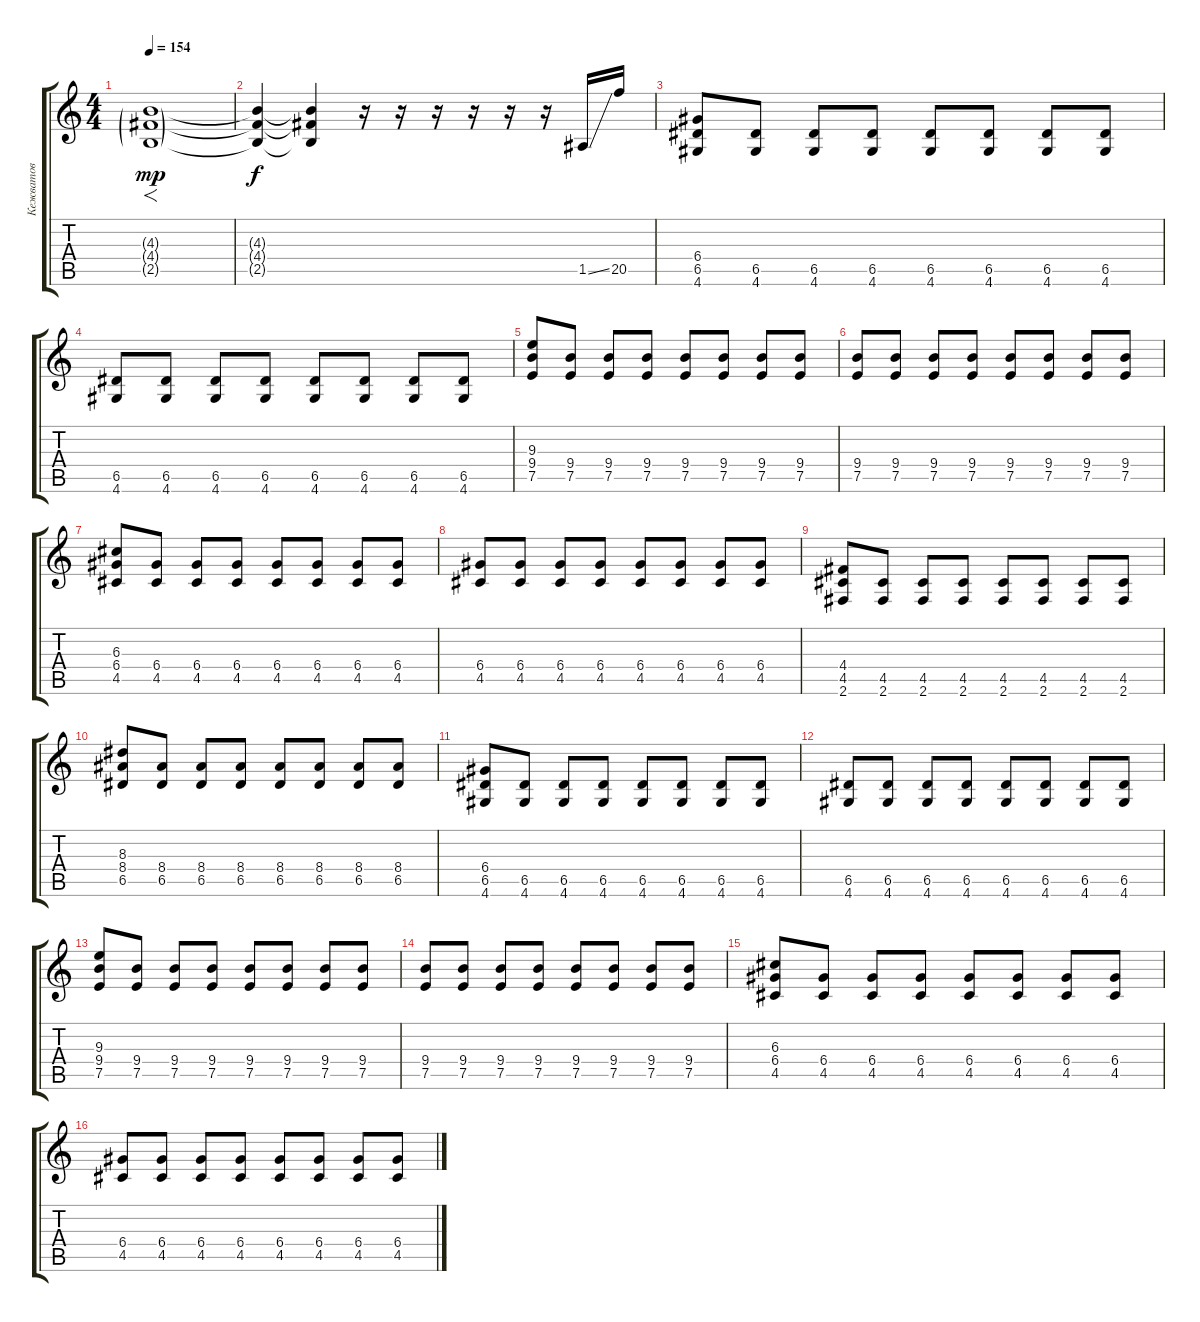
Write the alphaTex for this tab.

\track ("Кежватов" "Кежватов") {instrument distortionguitar}
\staff {score tabs}
\tuning (E4 B3 G3 D3 A2 E2) {hide}
\ts (4 4)
\tempo 154
\clef g2
\ks c
(4.3{g} 4.4{g} 2.5{g}).1{f dy mp} |
(4.3{t} 4.4{t} 2.5{t}).4{dy f} (4.3{t} 4.4{t} 2.5{t}).4 r.16 r.16 r.16 r.16 r.16 r.16 1.5{ss}.16 20.5.16 |
(6.4 6.5 4.6).8 (6.5 4.6).8 (6.5 4.6).8 (6.5 4.6).8 (6.5 4.6).8 (6.5 4.6).8 (6.5 4.6).8 (6.5 4.6).8 |
(6.5 4.6).8 (6.5 4.6).8 (6.5 4.6).8 (6.5 4.6).8 (6.5 4.6).8 (6.5 4.6).8 (6.5 4.6).8 (6.5 4.6).8 |
(9.3 9.4 7.5).8 (9.4 7.5).8 (9.4 7.5).8 (9.4 7.5).8 (9.4 7.5).8 (9.4 7.5).8 (9.4 7.5).8 (9.4 7.5).8 |
(9.4 7.5).8 (9.4 7.5).8 (9.4 7.5).8 (9.4 7.5).8 (9.4 7.5).8 (9.4 7.5).8 (9.4 7.5).8 (9.4 7.5).8 |
(6.3 6.4 4.5).8 (6.4 4.5).8 (6.4 4.5).8 (6.4 4.5).8 (6.4 4.5).8 (6.4 4.5).8 (6.4 4.5).8 (6.4 4.5).8 |
(6.4 4.5).8 (6.4 4.5).8 (6.4 4.5).8 (6.4 4.5).8 (6.4 4.5).8 (6.4 4.5).8 (6.4 4.5).8 (6.4 4.5).8 |
(4.4 4.5 2.6).8 (4.5 2.6).8 (4.5 2.6).8 (4.5 2.6).8 (4.5 2.6).8 (4.5 2.6).8 (4.5 2.6).8 (4.5 2.6).8 |
(8.3 8.4 6.5).8 (8.4 6.5).8 (8.4 6.5).8 (8.4 6.5).8 (8.4 6.5).8 (8.4 6.5).8 (8.4 6.5).8 (8.4 6.5).8 |
(6.4 6.5 4.6).8 (6.5 4.6).8 (6.5 4.6).8 (6.5 4.6).8 (6.5 4.6).8 (6.5 4.6).8 (6.5 4.6).8 (6.5 4.6).8 |
(6.5 4.6).8 (6.5 4.6).8 (6.5 4.6).8 (6.5 4.6).8 (6.5 4.6).8 (6.5 4.6).8 (6.5 4.6).8 (6.5 4.6).8 |
(9.3 9.4 7.5).8 (9.4 7.5).8 (9.4 7.5).8 (9.4 7.5).8 (9.4 7.5).8 (9.4 7.5).8 (9.4 7.5).8 (9.4 7.5).8 |
(9.4 7.5).8 (9.4 7.5).8 (9.4 7.5).8 (9.4 7.5).8 (9.4 7.5).8 (9.4 7.5).8 (9.4 7.5).8 (9.4 7.5).8 |
(6.3 6.4 4.5).8 (6.4 4.5).8 (6.4 4.5).8 (6.4 4.5).8 (6.4 4.5).8 (6.4 4.5).8 (6.4 4.5).8 (6.4 4.5).8 |
(6.4 4.5).8 (6.4 4.5).8 (6.4 4.5).8 (6.4 4.5).8 (6.4 4.5).8 (6.4 4.5).8 (6.4 4.5).8 (6.4 4.5).8
